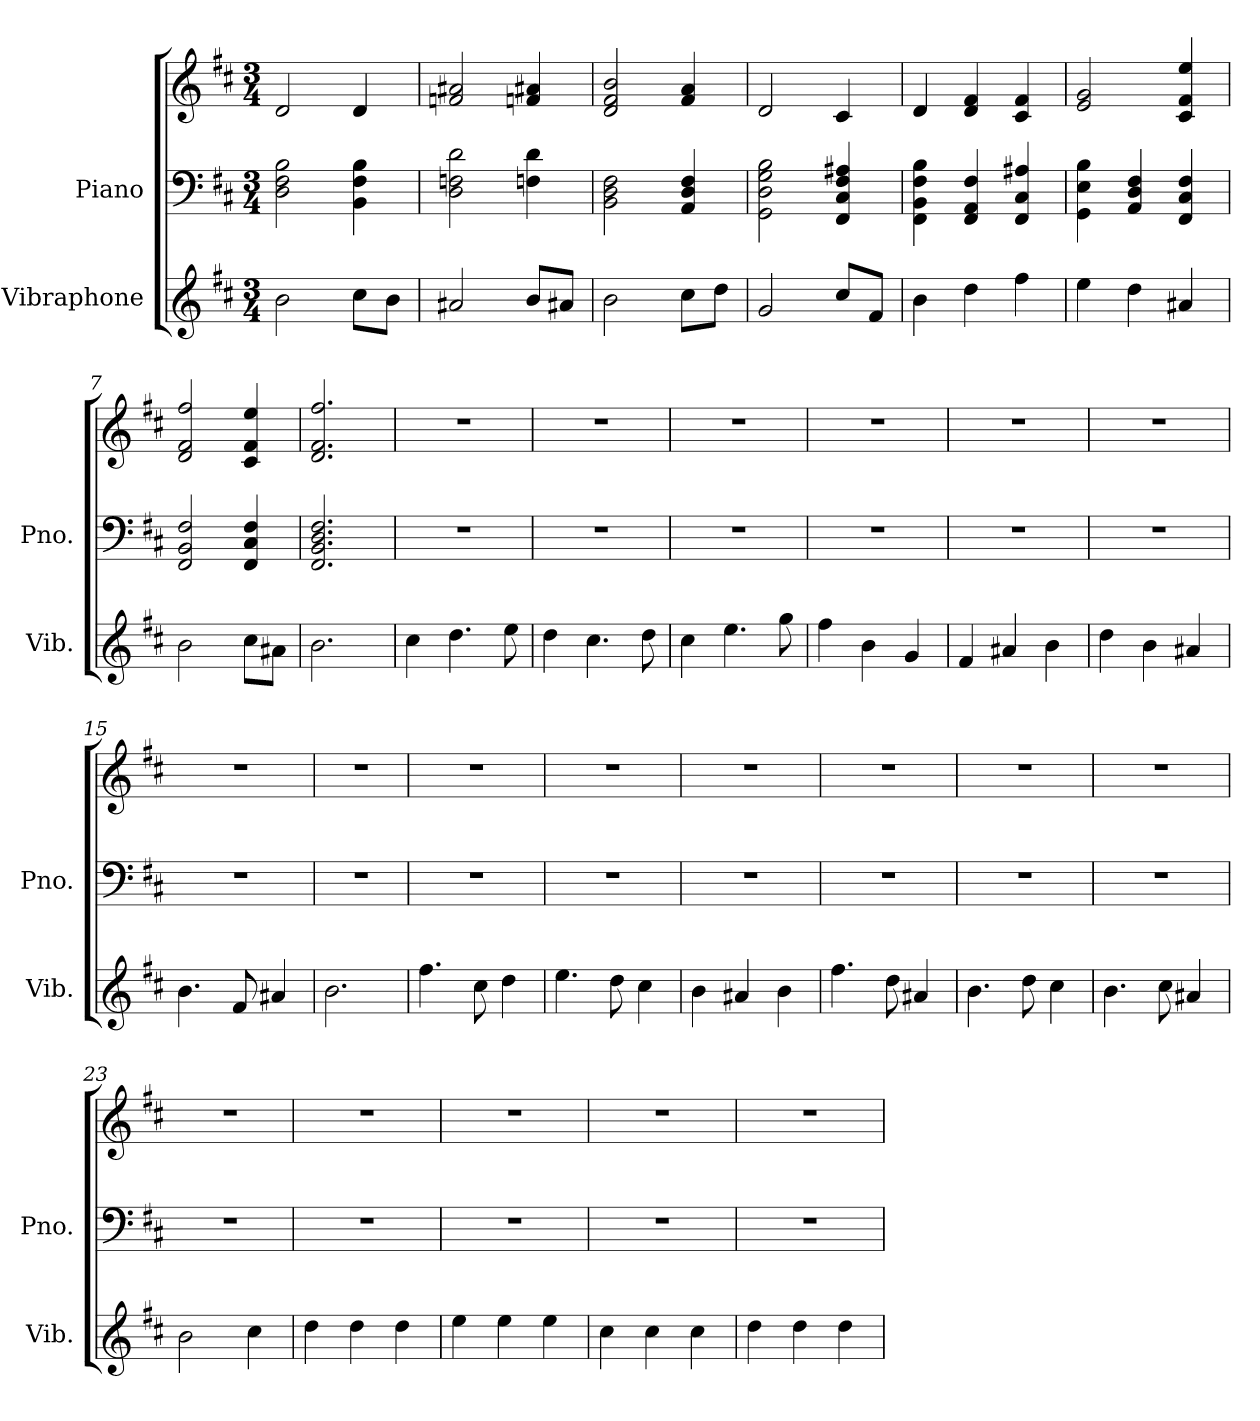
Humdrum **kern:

**kern	**kern	**kern
*part2	*part1	*part1
*staff3	*staff2	*staff1
*I"Vibraphone	*I"Piano	*
*I'Vib.	*I'Pno.	*
*clefG2	*clefF4	*clefG2
*k[f#c#]	*k[f#c#]	*k[f#c#]
*M3/4	*M3/4	*M3/4
=1	=1	=1
2b\	2D\ 2F#\ 2B\	2d/
8cc#\L	4BB\ 4F#\ 4B\	4d/
8b\J	.	.
=2	=2	=2
2a#X/	2D\ 2Fn\ 2d\	2fn/ 2a#X/
8b/L	4Fn\ 4d\	4fn/ 4a#X/
8a#X/J	.	.
=3	=3	=3
2b\	2BB\ 2D\ 2F#\	2d/ 2f#/ 2b/
8cc#\L	4AA/ 4D/ 4F#/	4f#/ 4a/
8dd\J	.	.
=4	=4	=4
2g/	2GG\ 2D\ 2G\ 2B\	2d/
8cc#/L	4FF#/ 4C#/ 4F#/ 4A#X/	4c#/
8f#/J	.	.
=5	=5	=5
4b\	4FF#\ 4BB\ 4F#\ 4B\	4d/
4dd\	4FF#/ 4AA/ 4F#/	4d/ 4f#/
4ff#\	4FF#/ 4C#/ 4A#X/	4c#/ 4f#/
=6	=6	=6
4ee\	4GG\ 4E\ 4B\	2e/ 2g/
4dd\	4AA/ 4D/ 4F#/	.
4a#X/	4FF#/ 4C#/ 4F#/	4c#/ 4f#/ 4ee/
=7	=7	=7
2b\	2FF#/ 2BB/ 2F#/	2d/ 2f#/ 2ff#/
8cc#\L	4FF#/ 4C#/ 4F#/	4c#/ 4f#/ 4ee/
8a#X\J	.	.
=8	=8	=8
2.b\	2.FF#/ 2.BB/ 2.D/ 2.F#/	2.d/ 2.f#/ 2.ff#/
!!LO:LB:g=z
=9	=9	=9
4cc#\	2.r	2.r
4.dd\	.	.
8ee\	.	.
=10	=10	=10
4dd\	2.r	2.r
4.cc#\	.	.
8dd\	.	.
=11	=11	=11
4cc#\	2.r	2.r
4.ee\	.	.
8gg\	.	.
=12	=12	=12
4ff#\	2.r	2.r
4b\	.	.
4g/	.	.
=13	=13	=13
4f#/	2.r	2.r
4a#X/	.	.
4b\	.	.
=14	=14	=14
4dd\	2.r	2.r
4b\	.	.
4a#X/	.	.
=15	=15	=15
4.b\	2.r	2.r
8f#/	.	.
4a#X/	.	.
=16	=16	=16
2.b\	2.r	2.r
=17	=17	=17
4.ff#\	2.r	2.r
8cc#\	.	.
4dd\	.	.
!!LO:LB:g=z
=18	=18	=18
4.ee\	2.r	2.r
8dd\	.	.
4cc#\	.	.
=19	=19	=19
4b\	2.r	2.r
4a#X/	.	.
4b\	.	.
=20	=20	=20
4.ff#\	2.r	2.r
8dd\	.	.
4a#X/	.	.
=21	=21	=21
4.b\	2.r	2.r
8dd\	.	.
4cc#\	.	.
=22	=22	=22
4.b\	2.r	2.r
8cc#\	.	.
4a#X/	.	.
=23	=23	=23
2b\	2.r	2.r
4cc#\	.	.
=24	=24	=24
4dd\	2.r	2.r
4dd\	.	.
4dd\	.	.
=25	=25	=25
4ee\	2.r	2.r
4ee\	.	.
4ee\	.	.
=26	=26	=26
4cc#\	2.r	2.r
4cc#\	.	.
4cc#\	.	.
!!LO:PB:g=z
=27	=27	=27
4dd\	2.r	2.r
4dd\	.	.
4dd\	.	.
=	=	=
*-	*-	*-
